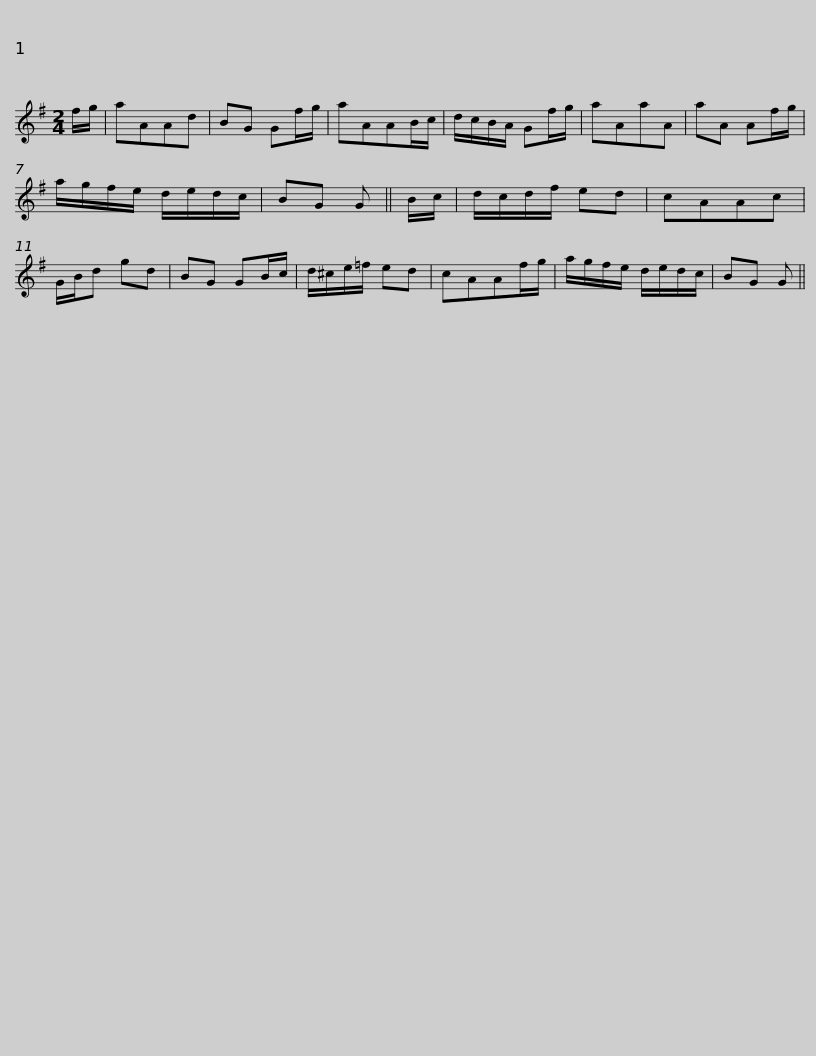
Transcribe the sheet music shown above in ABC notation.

X:1
L:1/8
M:2/4
I:linebreak $
K:G
V:1 treble
V:1
 f/g/ | aAAd | BG Gf/g/ | aAAB/c/ | d/c/B/A/ Gf/g/ | %5
 aAaA | aA Af/g/ | a/g/f/e/ d/e/d/c/ | BG G ||$ B/c/ | %10
 d/c/d/f/ ed | cAAc | G/B/d gd | BG GB/c/ | d/^c/e/=f/ ed | %15
 cAAf/g/ | a/g/f/e/ d/e/d/c/ | BG G || %18
